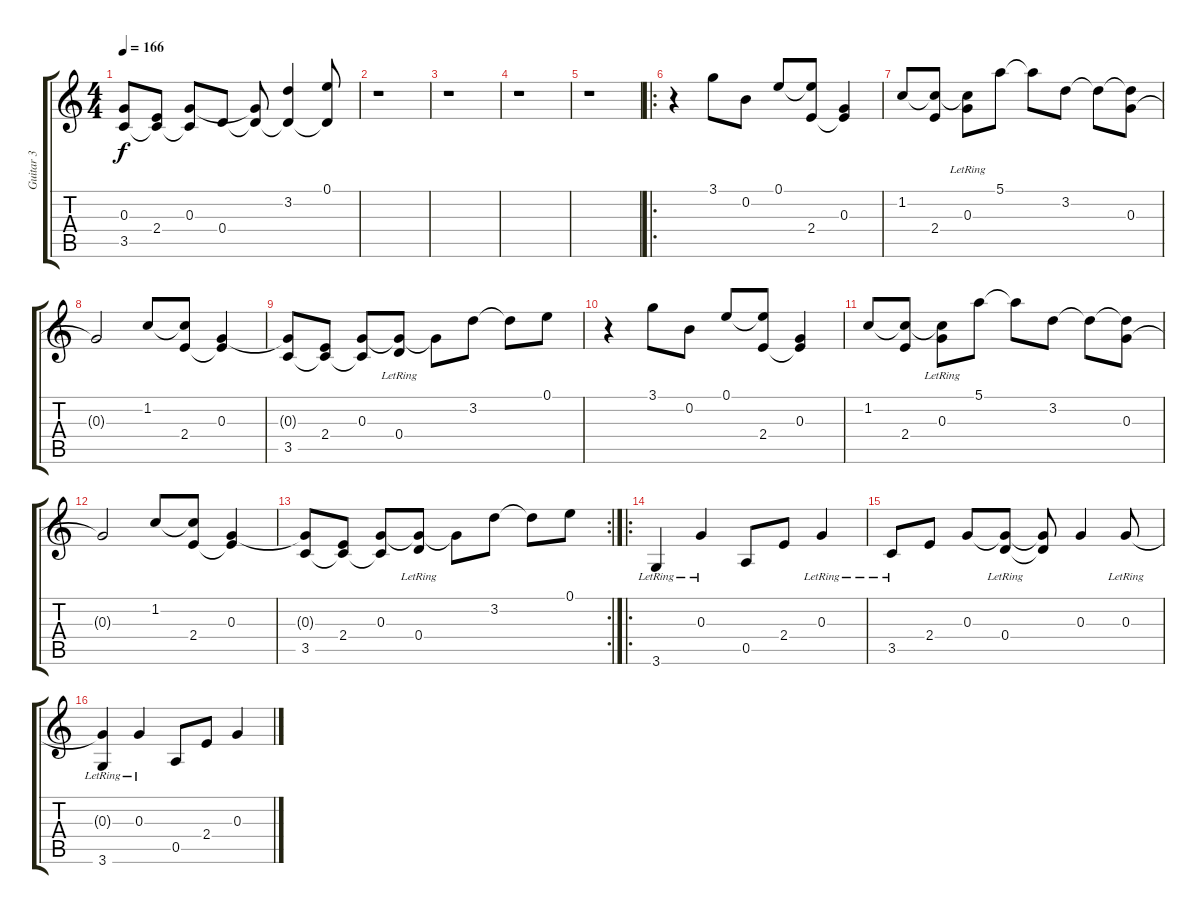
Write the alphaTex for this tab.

\track ("Guitar 3" "Guitar 3") {instrument electricguitarclean}
\staff {score tabs}
\tuning (E4 B3 G3 D3 A2 E2) {hide}
\ts (4 4)
\tempo 166
\clef g2
\ks c
(0.3{t} 3.5).8{dy f} (2.4 3.5{t}).8 (0.3 3.5{t}).8 0.4.8 (0.3{t} 0.4{t}).8 (3.2 0.4{t}).4 (0.1 0.4{t}).8 |
r.1 |
r.1 |
r.1 |
r.1 |
\ro
r.4 3.1.8 0.2.8 0.1.8 (0.1{t} 2.4).8 (0.3 2.4{t}).4 |
1.2.8 (1.2{t} 2.4).8 (1.2{t} 0.3{lr}).8 5.1.8 5.1{t}.8 3.2.8 3.2{t}.8 (3.2{t} 0.3).8 |
0.3{t}.2 1.2.8 (1.2{t} 2.4).8 (0.3 2.4{t}).4 |
(0.3{t} 3.5).8 (2.4 3.5{t}).8 (0.3 3.5{t}).8 (0.3{t} 0.4{lr}).8 0.3{t}.8 3.2.8 3.2{t}.8 0.1.8 |
r.4 3.1.8 0.2.8 0.1.8 (0.1{t} 2.4).8 (0.3 2.4{t}).4 |
1.2.8 (1.2{t} 2.4).8 (1.2{t} 0.3{lr}).8 5.1.8 5.1{t}.8 3.2.8 3.2{t}.8 (3.2{t} 0.3).8 |
0.3{t}.2 1.2.8 (1.2{t} 2.4).8 (0.3 2.4{t}).4 |
\rc 2
(0.3{t} 3.5).8 (2.4 3.5{t}).8 (0.3 3.5{t}).8 (0.3{t} 0.4{lr}).8 0.3{t}.8 3.2.8 3.2{t}.8 0.1.8 |
\ro
3.6{lr}.4 0.3{lr}.4 0.5.8 2.4.8 0.3{lr}.4 |
3.5{lr}.8 2.4.8 0.3.8 (0.3{t} 0.4{lr}).8 (0.3{t} 0.4{t}).8 0.3.4 0.3{lr}.8 |
(0.3{t} 3.6{lr}).4 0.3{lr}.4 0.5.8 2.4.8 0.3.4
